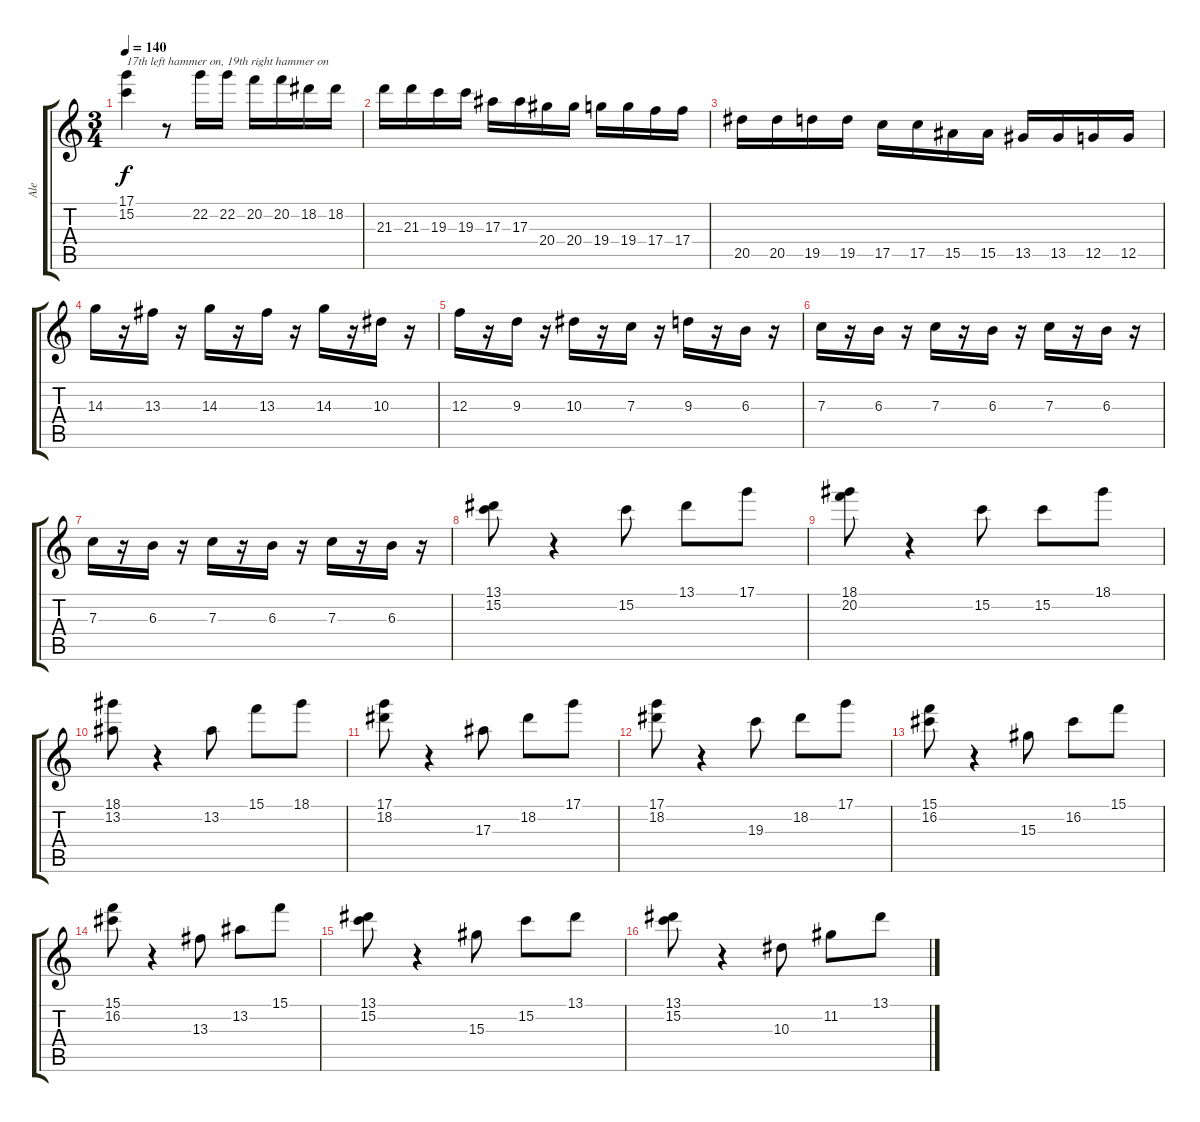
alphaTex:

\track ("Ale" "Ale") {instrument overdrivenguitar}
\staff {score tabs}
\tuning (D4 A3 F3 C3 G2 D2) {hide}
\ts (3 4)
\tempo 140
\clef g2
\ks c
(17.1 15.2).4{txt "17th left hammer on, 19th right hammer on" dy f} r.8 22.2.16 22.2.16 20.2.16 20.2.16 18.2.16 18.2.16 |
21.3.16 21.3.16 19.3.16 19.3.16 17.3.16 17.3.16 20.4.16 20.4.16 19.4.16 19.4.16 17.4.16 17.4.16 |
20.5.16 20.5.16 19.5.16 19.5.16 17.5.16 17.5.16 15.5.16 15.5.16 13.5.16 13.5.16 12.5.16 12.5.16 |
14.3.16 r.16 13.3.16 r.16 14.3.16 r.16 13.3.16 r.16 14.3.16 r.16 10.3.16 r.16 |
12.3.16 r.16 9.3.16 r.16 10.3.16 r.16 7.3.16 r.16 9.3.16 r.16 6.3.16 r.16 |
7.3.16 r.16 6.3.16 r.16 7.3.16 r.16 6.3.16 r.16 7.3.16 r.16 6.3.16 r.16 |
7.3.16 r.16 6.3.16 r.16 7.3.16 r.16 6.3.16 r.16 7.3.16 r.16 6.3.16 r.16 |
(13.1 15.2).8 r.4 15.2.8 13.1.8 17.1.8 |
(18.1 20.2).8 r.4 15.2.8 15.2.8 18.1.8 |
(18.1 13.2).8 r.4 13.2.8 15.1.8 18.1.8 |
(17.1 18.2).8 r.4 17.3.8 18.2.8 17.1.8 |
(17.1 18.2).8 r.4 19.3.8 18.2.8 17.1.8 |
(15.1 16.2).8 r.4 15.3.8 16.2.8 15.1.8 |
(15.1 16.2).8 r.4 13.3.8 13.2.8 15.1.8 |
(13.1 15.2).8 r.4 15.3.8 15.2.8 13.1.8 |
(13.1 15.2).8 r.4 10.3.8 11.2.8 13.1.8
